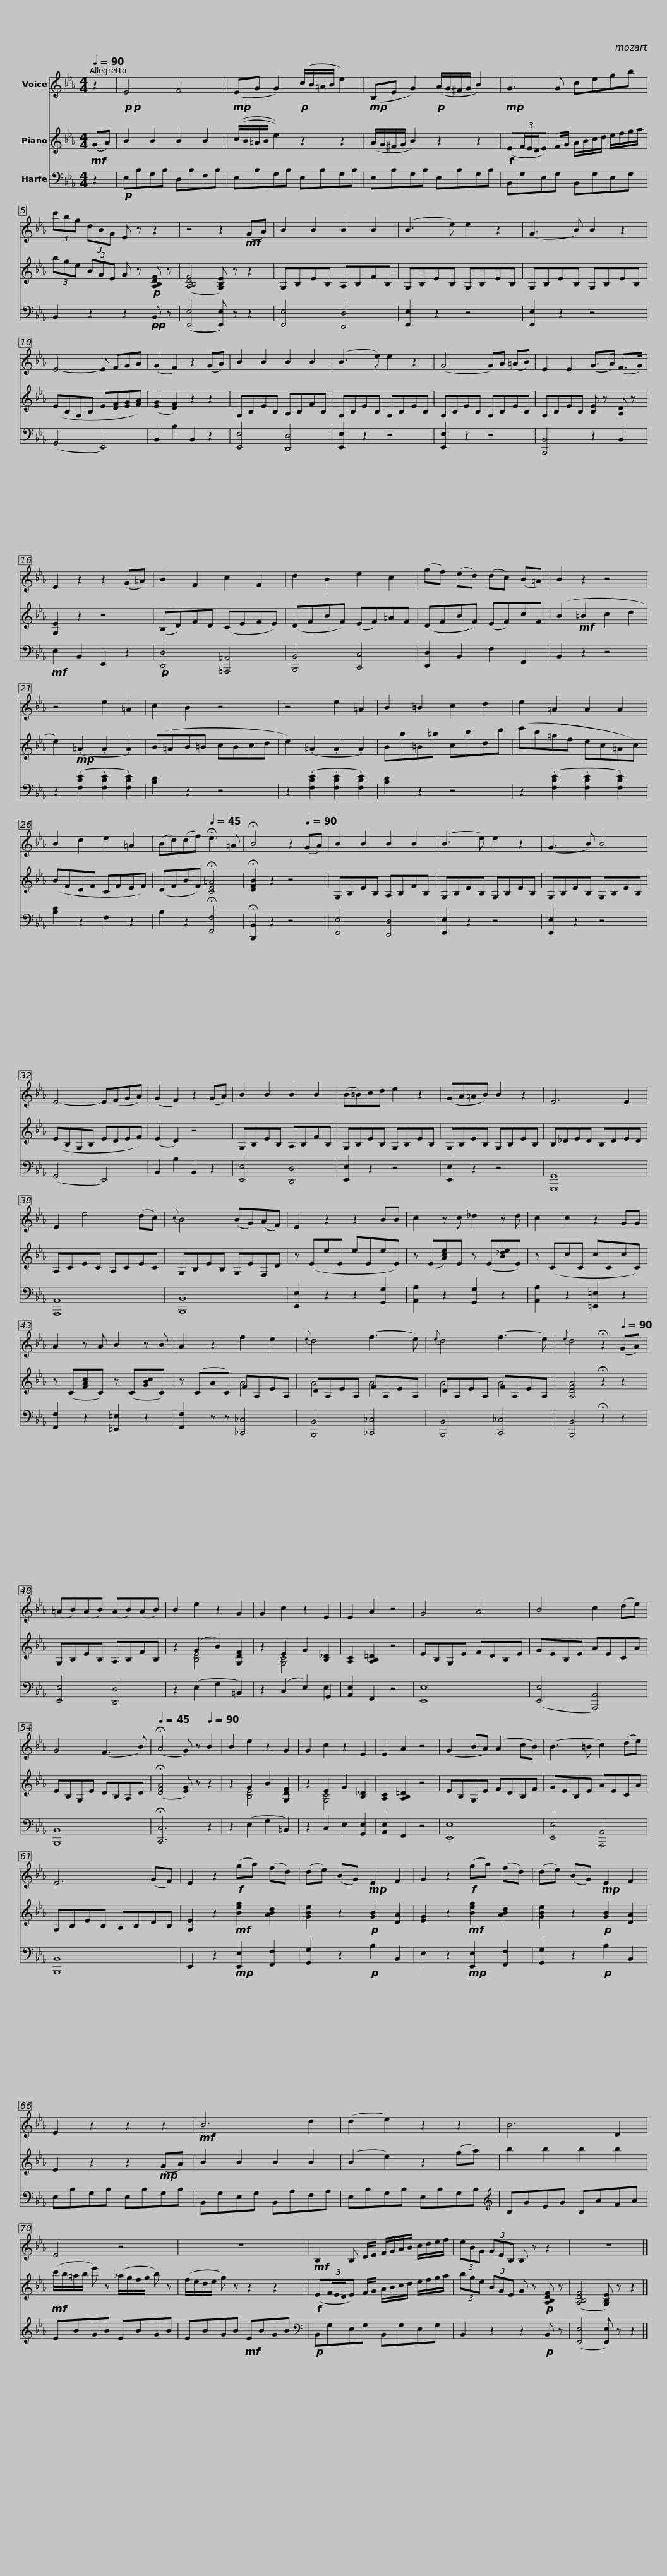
X:1
%%score 1 ( 2 3 ) ( 4 5 )
L:1/8
Q:1/4=90
M:4/4
I:linebreak $
K:Eb
V:1 treble
V:2 treble
V:3 treble
V:4 bass
V:5 bass
V:1
 z2 |!p!!p! E4 F4 |!mp! (EG G2)!p! (c/B/=A/B/ e2) |!mp! (B,E G2)!p! (A/G/^F/G/ B2) |$!mp! G3 G cegb | %5
 (3d'bg (3dBG E z z2 | z4 z2!mf! (GA) |$ B2 B2 B2 B2 | (B3 e) e2 z2 | (G3 B) B2 z2 | %10
 E4- E FGA |$ (G2 F2) z2 (GA) | B2 B2 B2 B2 | (B3 e) e2 z2 | (G4 G)A (=AB) |$ %15
 E2 E2 (G>A) (F>G) | E2 z2 z2 (G=A) | B2 F2 c2 F2 | d2 B2 e2 c2 |$ (gf) (ed) (dc) (B=A) | %20
 B2 z2 z4 | z4 e2 =A2 | c2 B2 z4 | z4 e2 =A2 |$ B2 =B2 c2 d2 | %25
 e2 =A2 A2 A2 | B2 d2 e2 =A2 | (Bd)(df)[Q:1/4=45] !fermata!e3 =A |$ !fermata!B4 z2[Q:1/4=90] (GA) | B2 B2 B2 B2 | %30
 (B3 e) e2 z2 | (G3 B) B4 |$ E4- E(FGA) | (G2 F2) z2 (GA) | B2 B2 B2 B2 | %35
 (B=B)cd e2 z2 |$ (GA=AB) B2 z2 | E6 E2 | E2 e4 (dc) |{c} B4 (BG)(AF) |$ %40
 E2 z2 z2 BB | c2 z c _d2 z d | c2 c2 z2 GG | A2 z A B2 z B |$ A2 z2 f2 e2 | %45
{e} d4 (f3 e) |{e} d4 (f3 e) |{e} d4[Q:1/4=45] !fermata!z2[Q:1/4=90] (GA) |$ (=AB)(AB) (AB)(AB) | B2 e2 z2 G2 | %50
 G2 c2 z2 E2 | E2 A2 z4 | G4 A4 |$ B4 c2 (de) | G4 (F3 B) | %55
[Q:1/4=45] (!fermata!A4 G) z[Q:1/4=90] B2 | B2 e2 z2 G2 | G2 c2 z2 E2 | E2 A2 z4 |$ (G2 BA) (A2 cB) | %60
 (B3 =B c2) (de) | E6 (GF) | E2 z2!f! (ga) (fd) | (de) (BG)!mp! E2 F2 |$ G2 z2!f! (ga) (fd) | %65
 (de) (BG)!mp! E2 F2 | E2 z2 z2 z2 |!mf! B6 d2 | (d2 e2) z2 z2 |$ B6 D2 | %70
 E4 z4 | z8 |!mf! B,2 B, D/E/ F/G/A/B/ c/d/e/f/ |$ (3eBG (3GEB, B, z z2 | z8 |] %75
V:2
!mf! (GA) | B2 B2 B2 B2 | ((c/B/=A/B/ e2)) z2 z2 | (A/G/^F/G/ B2) z2 z2 |$!f! (E(3F/E/D/E) F/G/ A/B/c/d/ e/f/g/a/ | %5
 (3bge (3BGE G z!p! [A,B,DF] z | ([A,B,DF]4 [G,B,E]) z z2 |$ G,B,EB, A,B,FB, | G,B,EB, G,B,EB, | G,B,EB, G,B,EB, | %10
 (EB,G,B, E[DF][EG][FA]) |$ ([EG]2 [DF]2) z2 z2 | G,B,EB, A,B,FB, | G,B,EB, G,B,EB, | G,B,EB, G,B,EB, |$ %15
 G,B,EB, [B,E] z [A,D] z | [G,E]2 z2 z4 | (B,D)FD (CEFE) | (DFBF) (EF)=AF |$ (DFBF) (EF)cF | %20
 (B2!mf! =B2 c2 d2 | e2)!mp! (.=A2 .A2 .A2) | (B=AB=B cBcd | e2) (.=A2 .A2 .A2) |$ Bb=B=b cc'dd' | %25
 (e'c'=af ec=Ac) | (BFDF CFEF) | (DFBF) !fermata![CE=A]4 |$ !fermata![DFB]2 z2 z4 | G,B,EB, A,B,FB, | %30
 G,B,EB, G,B,EB, | G,B,EB, G,B,EB, |$ (EB,G,B, EDEF) | (E2 D2) z4 | G,B,EB, A,B,FB, | %35
 G,B,EB, G,B,EB, |$ G,B,EB, G,B,EB, | B,_DED B,DED | A,CEC A,CEC | G,B,EB, G,EF,D |$ %40
 z (EeE eEeE) | z (E[Ace])E z (E[B_de]E) | z (CcC cCcC) | z (C[FAc]C) z (C[GBc]C) |$ z (CAC) FA,EA, | %45
 DA,EA, FA,EA, | DA,EA, FA,EA, | [A,DFA]4 !fermata!z2 z2 |$ G,B,EB, A,B,FB, | z2 (G2 B2) [G,DF]2 | %50
 z2 E2 G2 [B,_D]2 | [A,C]2 [A,B,=D]2 z4 | EB,G,E FDB,E |$ GEB,E AECA | EB,G,E DB,A,D | %55
 (!fermata![DFA]4 [EG]) z z2 | z2 G2 B2 [G,DF]2 | z2 E2 G2 [B,_D]2 | [A,C]2 [A,B,=D]2 z4 |$ EB,G,E FDB,F | %60
 GEB,E AECA | G,B,EB, A,B,DB, | [G,E]2 z2!mf! [Beg]2 [ABd]2 | [GBe]2 z2!p! [GB]2 [DA]2 |$ [EG]2 z2!mf! [Beg]2 [ABd]2 | %65
 [GBe]2 z2!p! [GB]2 [DA]2 | E2 z2 z2!mp! (GA) | B2 B2 B2 B2 | (B2 e2) z2 (ga) |$ b2 b2 b2 b2 | %70
!mf! (c'/b/=a/b/ e') z (_a/g/f/g/ b) z | (f/e/d/e/ g) z z2 z2 |!f! (E(3F/E/D/E) F/G/ A/B/c/d/ e/f/g/a/ |$ (3bge (3BGE G z!p! [A,B,DF] z | ([A,B,DF]4 [G,B,E]) z z2 |] %75
V:3
 x2 | x8 | x8 | x8 |$ x8 | %5
 x8 | x8 |$ x8 | x8 | x8 | %10
 x8 |$ x8 | x8 | x8 | x8 |$ %15
 x8 | x8 | x8 | x8 |$ x8 | %20
 x8 | x8 | x8 | x8 |$ x8 | %25
 x8 | x8 | x8 |$ x8 | x8 | %30
 x8 | x8 |$ x8 | x8 | x8 | %35
 x8 |$ x8 | x8 | x8 | x8 |$ %40
 x8 | x8 | x8 | x8 |$ x4 A4 | %45
 A4 A4 | A4 A4 | x8 |$ x8 | x2 [B,E]4 x2 | %50
 x2 [G,C]4 x2 | x8 | x8 |$ x8 | x8 | %55
 x8 | x2 [B,E]4 x2 | x2 [G,C]4 x2 | x8 |$ x8 | %60
 x8 | x8 | x8 | x8 |$ x8 | %65
 x8 | x8 | x8 | x8 |$ x8 | %70
 x8 | x8 | x8 |$ x8 | x8 |] %75
V:4
 z2 |!p! E,B,G,B, D,B,F,B, | E,B,G,B, E,B,G,B, | E,B,G,B, E,B,G,B, |$ B,,G,E,G, B,,G,E,G, | %5
 B,,2 z2 z2!pp! B,, z | (([E,,E,]4 [E,,E,])) z z2 |$ [E,,E,]4 [D,,D,]4 | [E,,E,]2 z2 z4 | [E,,E,]2 z2 z4 | %10
 (G,,4 E,,4) |$ B,,2 B,2 B,,2 z2 | [E,,E,]4 [D,,D,]4 | [E,,E,]2 z2 z4 | [E,,E,]2 z2 z4 |$ %15
 [B,,,B,,]4 z2 B,,2 |!mf! E,2 B,,2 E,,2 z2 |!p! [D,,D,]4 [=A,,,=A,,]4 | [B,,,B,,]4 [C,,C,]4 |$ [D,,D,]2 B,,2 F,2 F,,2 | %20
 B,,2 z2 z4 | z2 (.[F,CE]2 .[F,CE]2 .[F,CE]2) | [B,D]2 z2 z4 | z2 (.[F,CE]2 .[F,CE]2 .[F,CE]2) |$ [B,D]2 z2 z4 | %25
 z2 (.[F,CE]2 .[F,CE]2 .[F,CE]2) | [B,D]2 z2 F,2 z2 | B,2 z2 !fermata![F,,F,]4 |$ !fermata![B,,,B,,]2 z2 z4 | [E,,E,]4 [D,,D,]4 | %30
 [E,,E,]2 z2 z4 | [E,,E,]2 z2 z4 |$ (G,,4 E,,4) | B,,2 B,2 B,,2 z2 | [E,,E,]4 [D,,D,]4 | %35
 [E,,E,]2 z2 z4 |$ [E,,E,]2 z2 z4 | [G,,,G,,]8 | [A,,,A,,]8 | [B,,,B,,]8 |$ %40
 [E,,E,]2 z2 z2 [G,,G,]2 | [A,,A,]2 z2 [G,,G,]2 z2 | [A,,A,]2 z2 [=E,,=E,]2 z2 | [F,,F,]2 z2 [=E,,=E,]2 z2 |$ [F,,F,]2 z z [_C,,_C,]4 | %45
 [B,,,B,,]4 [_C,,_C,]4 | [B,,,B,,]4 [C,,_C,]4 | [B,,,B,,]4 !fermata!z2 z2 |$ [E,,E,]4 [D,,D,]4 | z2 (E,2 G,2 =B,,2) | %50
 z2 (C,2 E,2) G,,2 | [A,,E,]2 F,,2 z4 | [E,,E,]8 |$ ([E,,E,]4 [A,,,A,,]4) | [B,,,B,,]8 | %55
 !fermata![C,,C,]6 z2 | z2 (E,2 G,2 =B,,2) | z2 C,2 E,2 [G,,E,]2 | [A,,E,]2 F,,2 z4 |$ [E,,E,]8 | %60
 [E,,E,]4 [A,,,A,,]4 | [B,,,B,,]8 | E,,2 z2!mp! [E,,E,]2 [F,,F,]2 | [G,,G,]2 z2!p! B,2 B,,2 |$ E,2 z2!mp! [E,,E,]2 [F,,F,]2 | %65
 [G,,G,]2 z2!p! B,2 B,,2 | E,B,G,B, E,B,G,B, | B,,G,E,G, B,,A,F,A, | E,B,G,B, E,B,G,B, |$[K:treble] B,GEG B,AFA | %70
 EBGB EBGB | EBGB!mf! EBGB |[K:bass]!p! B,,G,E,G, B,,G,E,G, |$ B,,2 z2 z2!p! B,, z | ([E,,E,]4 [E,,E,]) z z2 |] %75
V:5
 x2 | x8 | x8 | x8 |$ x8 | %5
 x8 | x8 |$ x8 | x8 | x8 | %10
 x8 |$ x8 | x8 | x8 | x8 |$ %15
 x8 | x8 | x8 | x8 |$ x8 | %20
 x8 | x8 | x8 | x8 |$ x8 | %25
 x8 | x8 | x8 |$ x8 | x8 | %30
 x8 | x8 |$ x8 | x8 | x8 | %35
 x8 |$ x8 | x8 | x8 | x8 |$ %40
 x8 | x8 | x8 | x8 |$ x8 | %45
 x8 | x8 | x8 |$ x8 | x8 | %50
 x6 E,2 | x8 | x8 |$ x8 | x8 | %55
 x8 | x8 | x8 | x8 |$ x8 | %60
 x8 | x8 | x8 | x8 |$ x8 | %65
 x8 | x8 | x8 | x8 |$[K:treble] x8 | %70
 x8 | x8 |[K:bass] x8 |$ x8 | x8 |] %75
